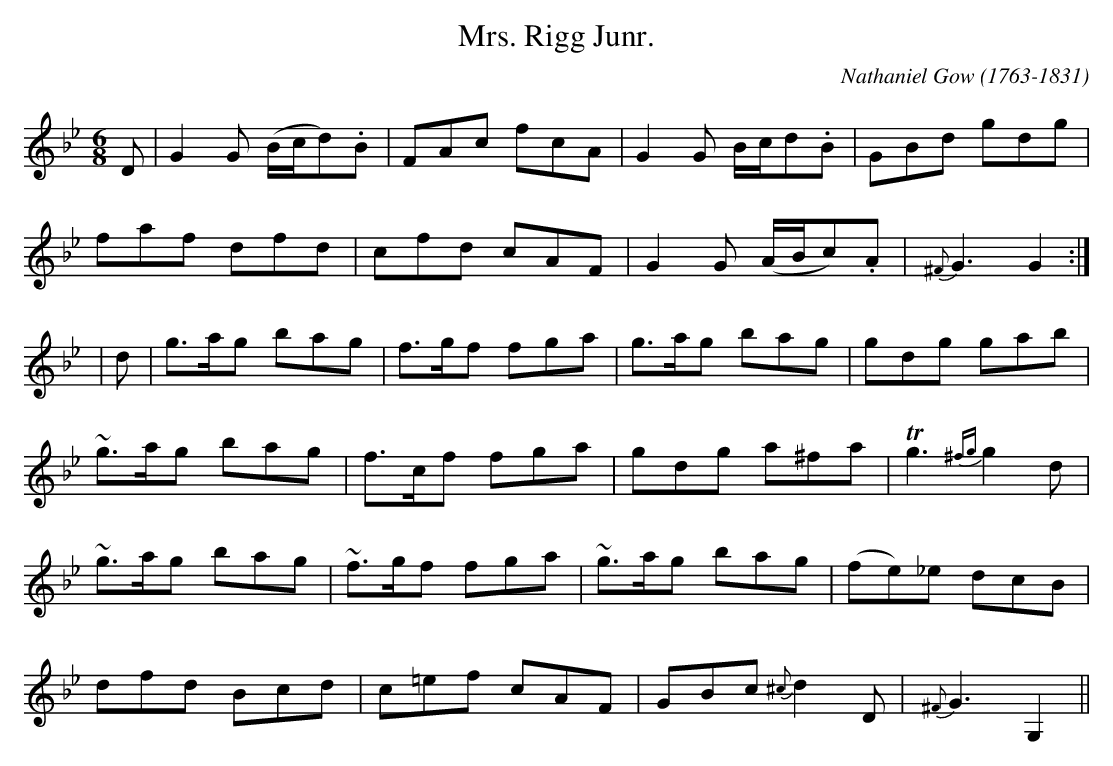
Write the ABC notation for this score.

X:1
T:Mrs. Rigg Junr.
M:6/8
L:1/8
C:Nathaniel Gow (1763-1831)
K:Gmin
D|G2G (B/c/d).B|FAc fcA|G2G B/c/d.B|GBd gdg|
faf dfd|cfd cAF|G2G (A/B/c).A|{^F}G3 G2:|
|d|g>ag bag|f>gf fga|g>ag bag|gdg gab|
~g>ag bag|f>cf fga|gdg a^fa|Tg3 {^fg}g2d|
~g>ag bag|~f>gf fga|~g>ag bag|(f=.e)_e dcB|
dfd Bcd|c=ef cAF|GBc {^c}d2D|{^F}G3 G,2||
